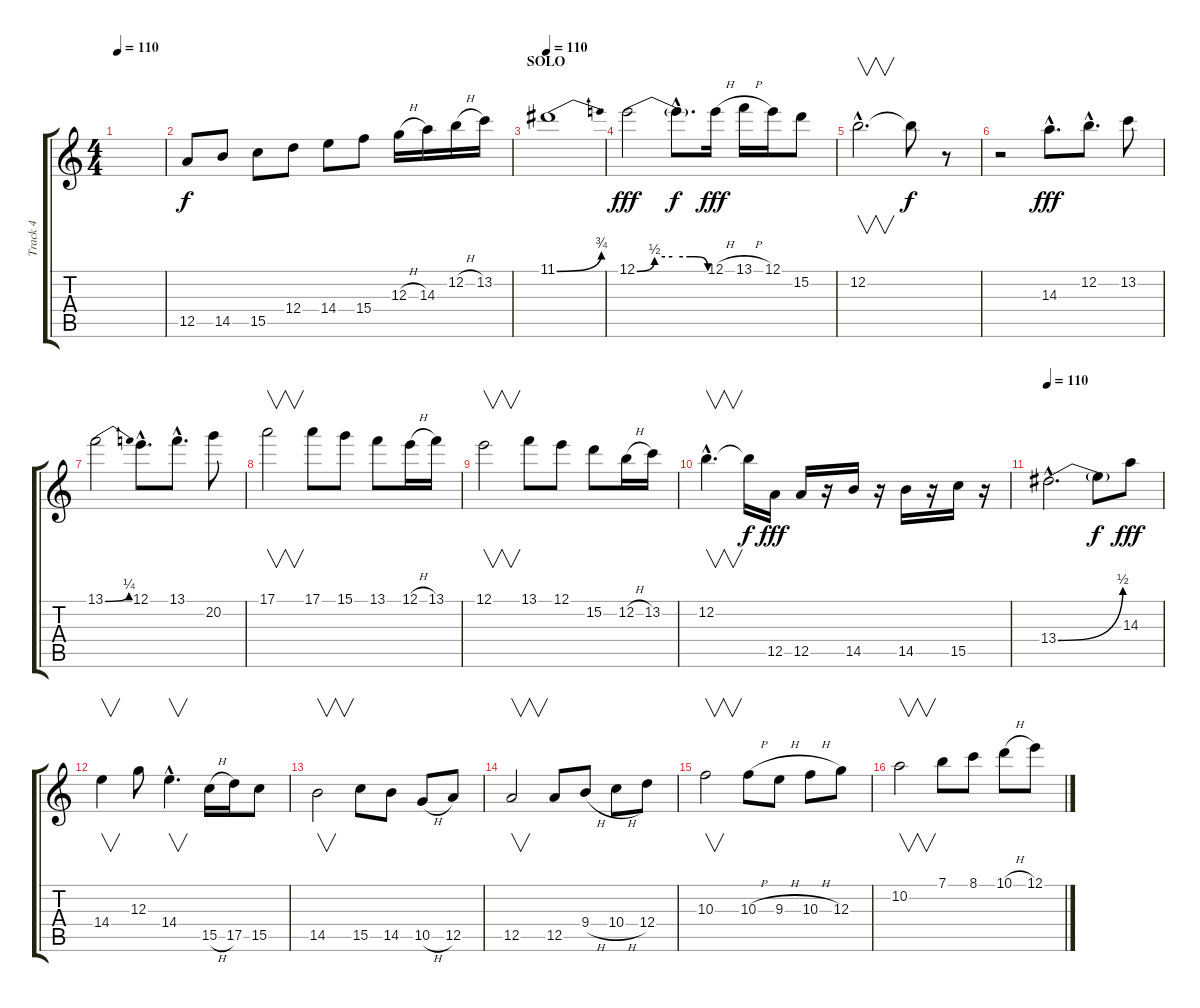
\track ("Track 4" "Track 4") {instrument overdrivenguitar}
\staff {score tabs}
\tuning (E4 B3 G3 D3 A2 E2) {hide}
\ts (4 4)
\tempo 110
\clef g2
\ks c
|
12.5.8 14.5.8 15.5.8 12.4.8 14.4.8 15.4.8 12.3{h}.16 14.3.16 12.2{h}.16 13.2.16 |
\section ("" "SOLO")
\tempo 110
11.1{be (bend 0 0 60 3)}.1{dy f} |
12.1{be (custom 0 0 15 2 30 2 45 2 50 2 60 0)}.2{dy fff} 12.1{hac t}.8{d dy f} 12.1{h}.16{dy fff} 13.1{h}.16 12.1.16 15.2.8 |
12.2{hac}.2{v d} 12.2{t}.8{dy f} r.8 |
r.2 14.3{hac}.8{d dy fff} 12.2{hac}.8{d} 13.2.8 |
13.1{be (bend 0 0 60 1)}.2 12.1{hac}.8{d} 13.1{hac}.8{d} 20.2.8 |
17.1.2{v} 17.1.8 15.1.8 13.1.8 12.1{h}.16 13.1.16 |
12.1.2{v} 13.1.8 12.1.8 15.2.8 12.2{h}.16 13.2.16 |
12.2{hac}.4{v d} 12.2{t}.16{dy f} 12.5.16{dy fff} 12.5.16 r.16 14.5.16 r.16 14.5.16 r.16 15.5.16 r.16 |
\tempo 110
13.4{be (bend 0 0 60 2) hac}.2{d} 13.4{t}.8{dy f} 14.3.8{dy fff} |
14.4.4{v} 12.3.8 14.4{hac}.4{v d} 15.5{h}.16 17.5.16 15.5.8 |
14.5.2{v} 15.5.8 14.5.8 10.5{h}.8 12.5.8 |
12.5.2{v} 12.5.8 9.4{h}.8 10.4{h}.8 12.4.8 |
10.3.2{v} 10.3{h}.8 9.3{h}.8 10.3{h}.8 12.3.8 |
10.2.2{v} 7.1.8 8.1.8 10.1{h}.8 12.1.8
